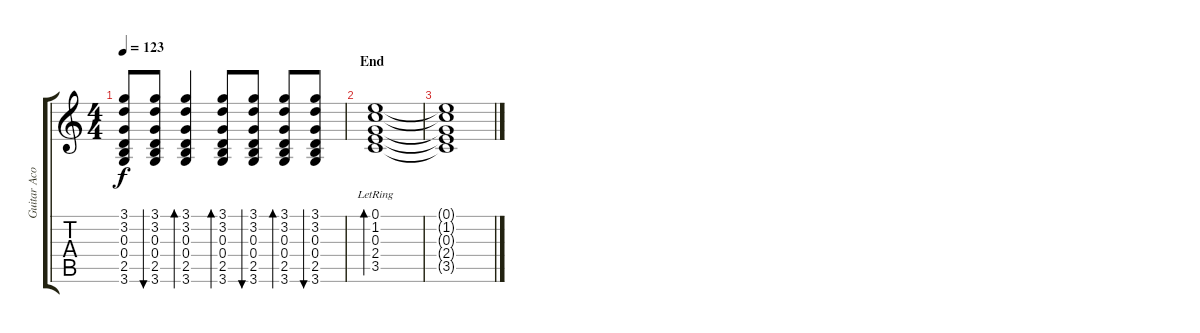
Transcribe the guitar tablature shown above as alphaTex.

\track ("Guitar Acoustic" "Guitar Aco") {instrument acousticguitarsteel}
\staff {score tabs}
\tuning (E4 B3 G3 D3 A2 E2) {hide}
\ts (4 4)
\tempo 123
\clef g2
\ks c
(3.1{t} 3.2{t} 0.3{t} 0.4{t} 2.5{t} 3.6{t}).8{dy f} (3.1 3.2 0.3 0.4 2.5 3.6).8{bu 60} (3.1 3.2 0.3 0.4 2.5 3.6).4{bd 60} (3.1 3.2 0.3 0.4 2.5 3.6).8{bd 60} (3.1 3.2 0.3 0.4 2.5 3.6).8{bu 60} (3.1 3.2 0.3 0.4 2.5 3.6).8{bd 60} (3.1 3.2 0.3 0.4 2.5 3.6).8{bu 60} |
\section ("" "End")
(0.1{lr} 1.2{lr} 0.3{lr} 2.4{lr} 3.5{lr}).1{bd 120} |
(0.1{t} 1.2{t} 0.3{t} 2.4{t} 3.5{t}).1
